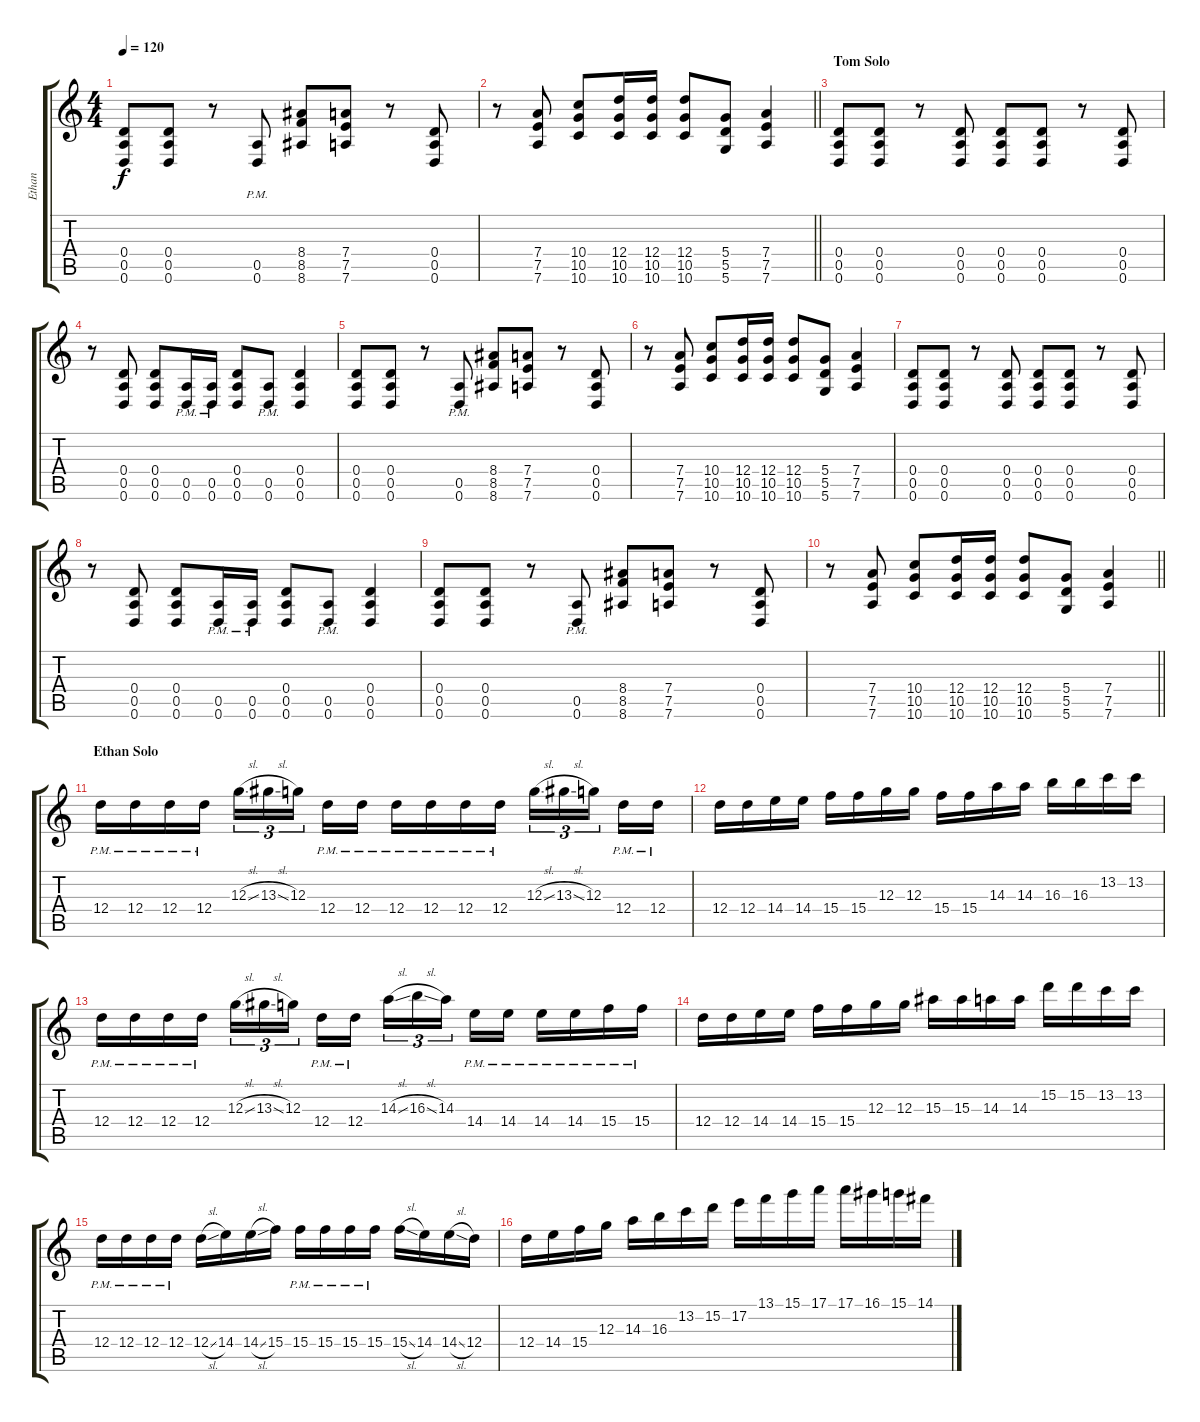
\track ("Ethan" "Ethan") {instrument distortionguitar}
\staff {score tabs}
\tuning (E4 B3 G3 D3 A2 D2) {hide}
\ts (4 4)
\tempo 120
\clef g2
\ks c
(0.4 0.5 0.6).8{dy f} (0.4 0.5 0.6).8 r.8 (0.5{pm} 0.6{pm}).8 (8.4 8.5 8.6).8 (7.4 7.5 7.6).8 r.8 (0.4 0.5 0.6).8 |
\barLineRight lightlight
r.8 (7.4 7.5 7.6).8 (10.4 10.5 10.6).8 (12.4 10.5 10.6).16 (12.4 10.5 10.6).16 (12.4 10.5 10.6).8 (5.4 5.5 5.6).8 (7.4 7.5 7.6).4 |
\section ("" "Tom Solo")
(0.4 0.5 0.6).8 (0.4 0.5 0.6).8 r.8 (0.4 0.5 0.6).8 (0.4 0.5 0.6).8 (0.4 0.5 0.6).8 r.8 (0.4 0.5 0.6).8 |
r.8 (0.4 0.5 0.6).8 (0.4 0.5 0.6).8 (0.5{pm} 0.6{pm}).16 (0.5{pm} 0.6{pm}).16 (0.4 0.5 0.6).8 (0.5{pm} 0.6{pm}).8 (0.4 0.5 0.6).4 |
(0.4 0.5 0.6).8 (0.4 0.5 0.6).8 r.8 (0.5{pm} 0.6{pm}).8 (8.4 8.5 8.6).8 (7.4 7.5 7.6).8 r.8 (0.4 0.5 0.6).8 |
r.8 (7.4 7.5 7.6).8 (10.4 10.5 10.6).8 (12.4 10.5 10.6).16 (12.4 10.5 10.6).16 (12.4 10.5 10.6).8 (5.4 5.5 5.6).8 (7.4 7.5 7.6).4 |
(0.4 0.5 0.6).8 (0.4 0.5 0.6).8 r.8 (0.4 0.5 0.6).8 (0.4 0.5 0.6).8 (0.4 0.5 0.6).8 r.8 (0.4 0.5 0.6).8 |
r.8 (0.4 0.5 0.6).8 (0.4 0.5 0.6).8 (0.5{pm} 0.6{pm}).16 (0.5{pm} 0.6{pm}).16 (0.4 0.5 0.6).8 (0.5{pm} 0.6{pm}).8 (0.4 0.5 0.6).4 |
(0.4 0.5 0.6).8 (0.4 0.5 0.6).8 r.8 (0.5{pm} 0.6{pm}).8 (8.4 8.5 8.6).8 (7.4 7.5 7.6).8 r.8 (0.4 0.5 0.6).8 |
\barLineRight lightlight
r.8 (7.4 7.5 7.6).8 (10.4 10.5 10.6).8 (12.4 10.5 10.6).16 (12.4 10.5 10.6).16 (12.4 10.5 10.6).8 (5.4 5.5 5.6).8 (7.4 7.5 7.6).4 |
\section ("" "Ethan Solo")
12.4{pm}.16 12.4{pm}.16 12.4{pm}.16 12.4{pm}.16 12.3{sl}.16{tu (3 2)} 13.3{sl}.16{tu (3 2)} 12.3.16{tu (3 2) beam splitsecondary} 12.4{pm}.16 12.4{pm}.16 12.4{pm}.16 12.4{pm}.16 12.4{pm}.16 12.4{pm}.16 12.3{sl}.16{tu (3 2)} 13.3{sl}.16{tu (3 2)} 12.3.16{tu (3 2) beam splitsecondary} 12.4{pm}.16 12.4{pm}.16 |
12.4.16 12.4.16 14.4.16 14.4.16 15.4.16 15.4.16 12.3.16 12.3.16 15.4.16 15.4.16 14.3.16 14.3.16 16.3.16 16.3.16 13.2.16 13.2.16 |
12.4{pm}.16 12.4{pm}.16 12.4{pm}.16 12.4{pm}.16 12.3{sl}.16{tu (3 2)} 13.3{sl}.16{tu (3 2)} 12.3.16{tu (3 2) beam splitsecondary} 12.4{pm}.16 12.4{pm}.16 14.3{sl}.16{tu (3 2)} 16.3{sl}.16{tu (3 2)} 14.3.16{tu (3 2) beam splitsecondary} 14.4{pm}.16 14.4{pm}.16 14.4{pm}.16 14.4{pm}.16 15.4{pm}.16 15.4{pm}.16 |
12.4.16 12.4.16 14.4.16 14.4.16 15.4.16 15.4.16 12.3.16 12.3.16 15.3.16 15.3.16 14.3.16 14.3.16 15.2.16 15.2.16 13.2.16 13.2.16 |
12.4{pm}.16 12.4{pm}.16 12.4{pm}.16 12.4{pm}.16 12.4{sl}.16 14.4.16 14.4{sl}.16 15.4.16 15.4{pm}.16 15.4{pm}.16 15.4{pm}.16 15.4{pm}.16 15.4{sl}.16 14.4.16 14.4{sl}.16 12.4.16 |
12.4.16 14.4.16 15.4.16 12.3.16 14.3.16 16.3.16 13.2.16 15.2.16 17.2.16 13.1.16 15.1.16 17.1.16 17.1.16 16.1.16 15.1.16 14.1.16
